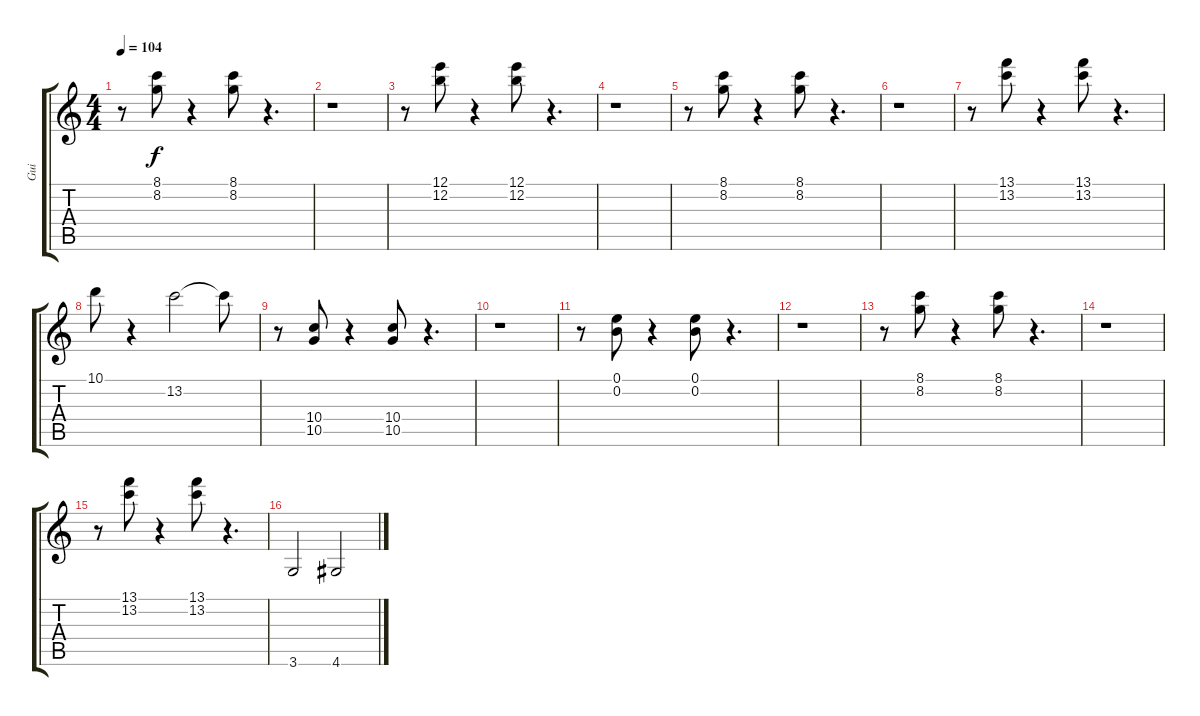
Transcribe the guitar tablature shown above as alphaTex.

\track ("Gui" "Gui") {instrument distortionguitar}
\staff {score tabs}
\tuning (E4 B3 G3 D3 A2 E2) {hide}
\ts (4 4)
\tempo 104
\clef g2
\ks c
r.8{dy f} (8.1 8.2).8{volume 15 balance 10 instrument distortionguitar} r.4 (8.1 8.2).8 r.4{d} |
r.1 |
r.8 (12.1 12.2).8 r.4 (12.1 12.2).8 r.4{d} |
r.1 |
r.8 (8.1 8.2).8 r.4 (8.1 8.2).8 r.4{d} |
r.1 |
r.8 (13.1 13.2).8 r.4 (13.1 13.2).8 r.4{d} |
10.1.8 r.4 13.2.2 13.2{t}.8 |
r.8 (10.4 10.5).8 r.4 (10.4 10.5).8 r.4{d} |
r.1 |
r.8 (0.1 0.2).8 r.4 (0.1 0.2).8 r.4{d} |
r.1 |
r.8 (8.1 8.2).8 r.4 (8.1 8.2).8 r.4{d} |
r.1 |
r.8 (13.1 13.2).8 r.4 (13.1 13.2).8 r.4{d} |
3.6.2 4.6.2
